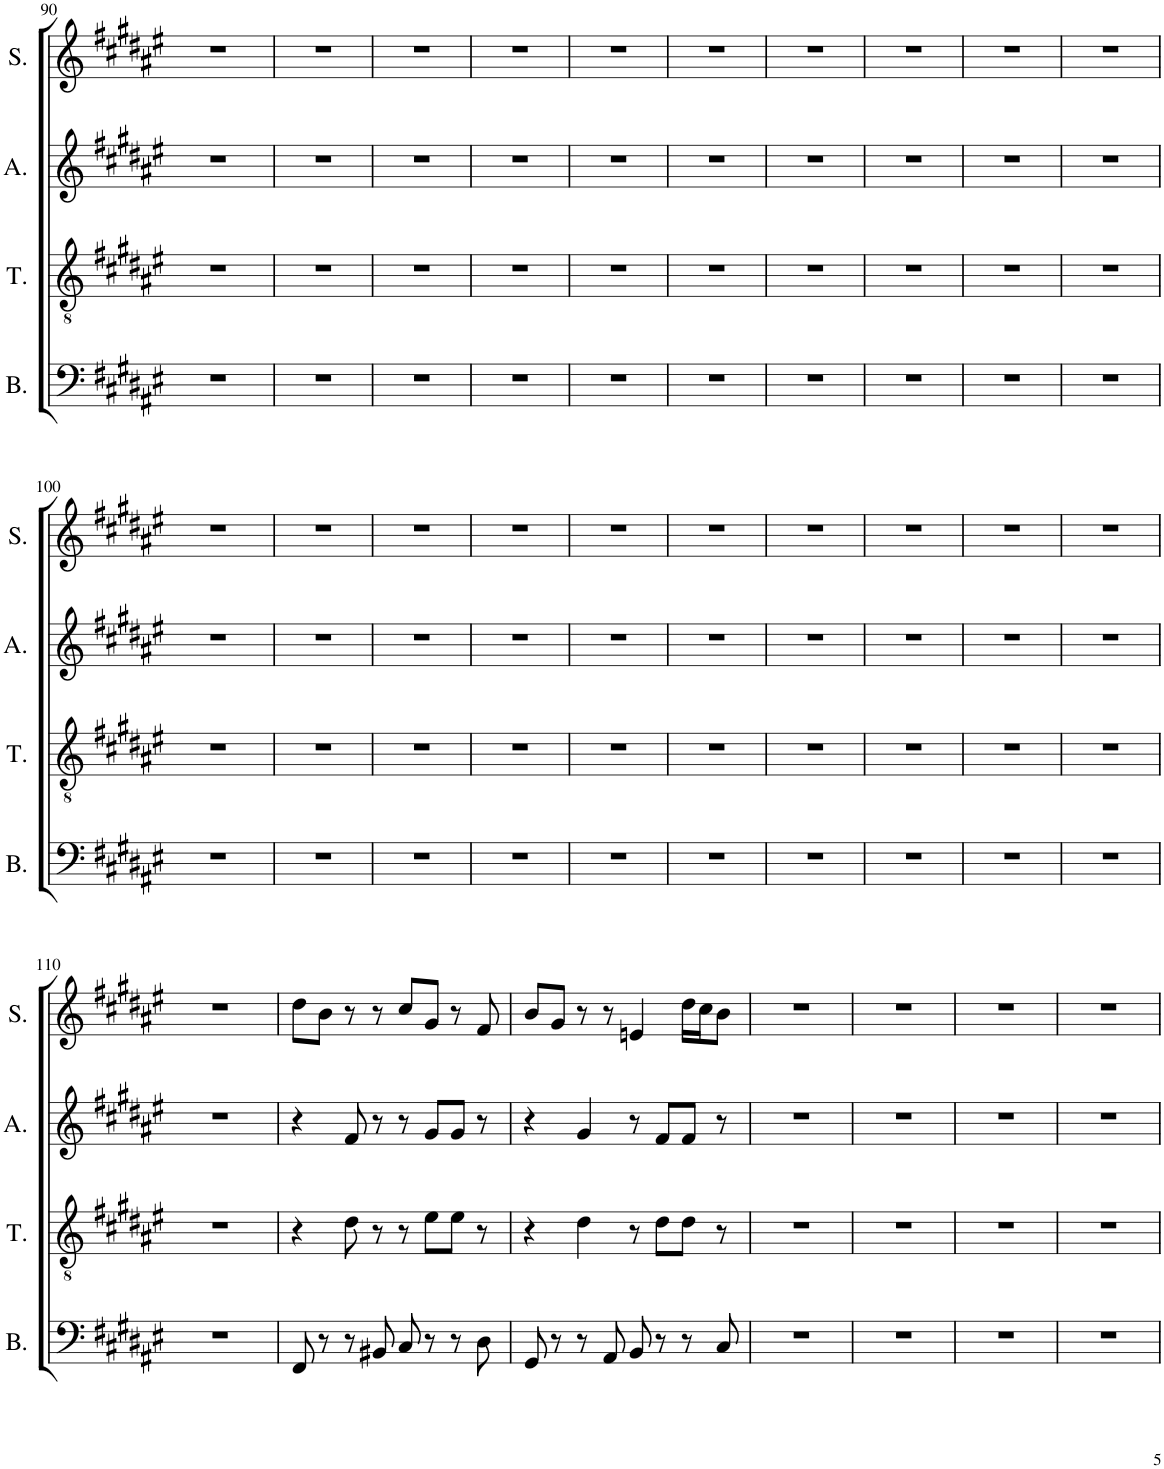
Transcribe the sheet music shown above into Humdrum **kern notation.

**kern	**kern	**kern	**kern
*part4	*part3	*part2	*part1
*staff4	*staff3	*staff2	*staff1
*I"Bass	*I"Tenor	*I"Alto	*I"Soprano
*I'B.	*I'T.	*I'A.	*I'S.
!!LO:PB:g=z
*clefF4	*clefGv2	*clefG2	*clefG2
*k[f#c#g#d#a#e#]	*k[f#c#g#d#a#e#]	*k[f#c#g#d#a#e#]	*k[f#c#g#d#a#e#]
*M4/4	*M4/4	*M4/4	*M4/4
=90	=90	=90	=90
1r	1r	1r	1r
=91	=91	=91	=91
1r	1r	1r	1r
=92	=92	=92	=92
1r	1r	1r	1r
=93	=93	=93	=93
1r	1r	1r	1r
=94	=94	=94	=94
1r	1r	1r	1r
=95	=95	=95	=95
1r	1r	1r	1r
=96	=96	=96	=96
1r	1r	1r	1r
=97	=97	=97	=97
1r	1r	1r	1r
=98	=98	=98	=98
1r	1r	1r	1r
=99	=99	=99	=99
1r	1r	1r	1r
!!LO:LB:g=z
=100	=100	=100	=100
1r	1r	1r	1r
=101	=101	=101	=101
1r	1r	1r	1r
=102	=102	=102	=102
1r	1r	1r	1r
=103	=103	=103	=103
1r	1r	1r	1r
=104	=104	=104	=104
1r	1r	1r	1r
=105	=105	=105	=105
1r	1r	1r	1r
=106	=106	=106	=106
1r	1r	1r	1r
=107	=107	=107	=107
1r	1r	1r	1r
=108	=108	=108	=108
1r	1r	1r	1r
=109	=109	=109	=109
1r	1r	1r	1r
!!LO:LB:g=z
=110	=110	=110	=110
1r	1r	1r	1r
=111	=111	=111	=111
8FF#/	4r	4r	8dd#\L
8r	.	.	8b\J
8r	8d#\	8f#/	8r
8BB#X/	8r	8r	8r
8C#/	8r	8r	8cc#/L
8r	8e#\L	8g#/L	8g#/J
8r	8e#\J	8g#/J	8r
8D#\	8r	8r	8f#/
=112	=112	=112	=112
8GG#/	4r	4r	8b/L
8r	.	.	8g#/J
8r	4d#\	4g#/	8r
8AA#/	.	.	8r
8BB/	8r	8r	4en/
8r	8d#\L	8f#/L	.
8r	8d#\J	8f#/J	16dd#\LL
.	.	.	16cc#\J
8C#/	8r	8r	8b\J
=113	=113	=113	=113
1r	1r	1r	1r
=114	=114	=114	=114
1r	1r	1r	1r
=115	=115	=115	=115
1r	1r	1r	1r
=116	=116	=116	=116
1r	1r	1r	1r
=	=	=	=
*-	*-	*-	*-
